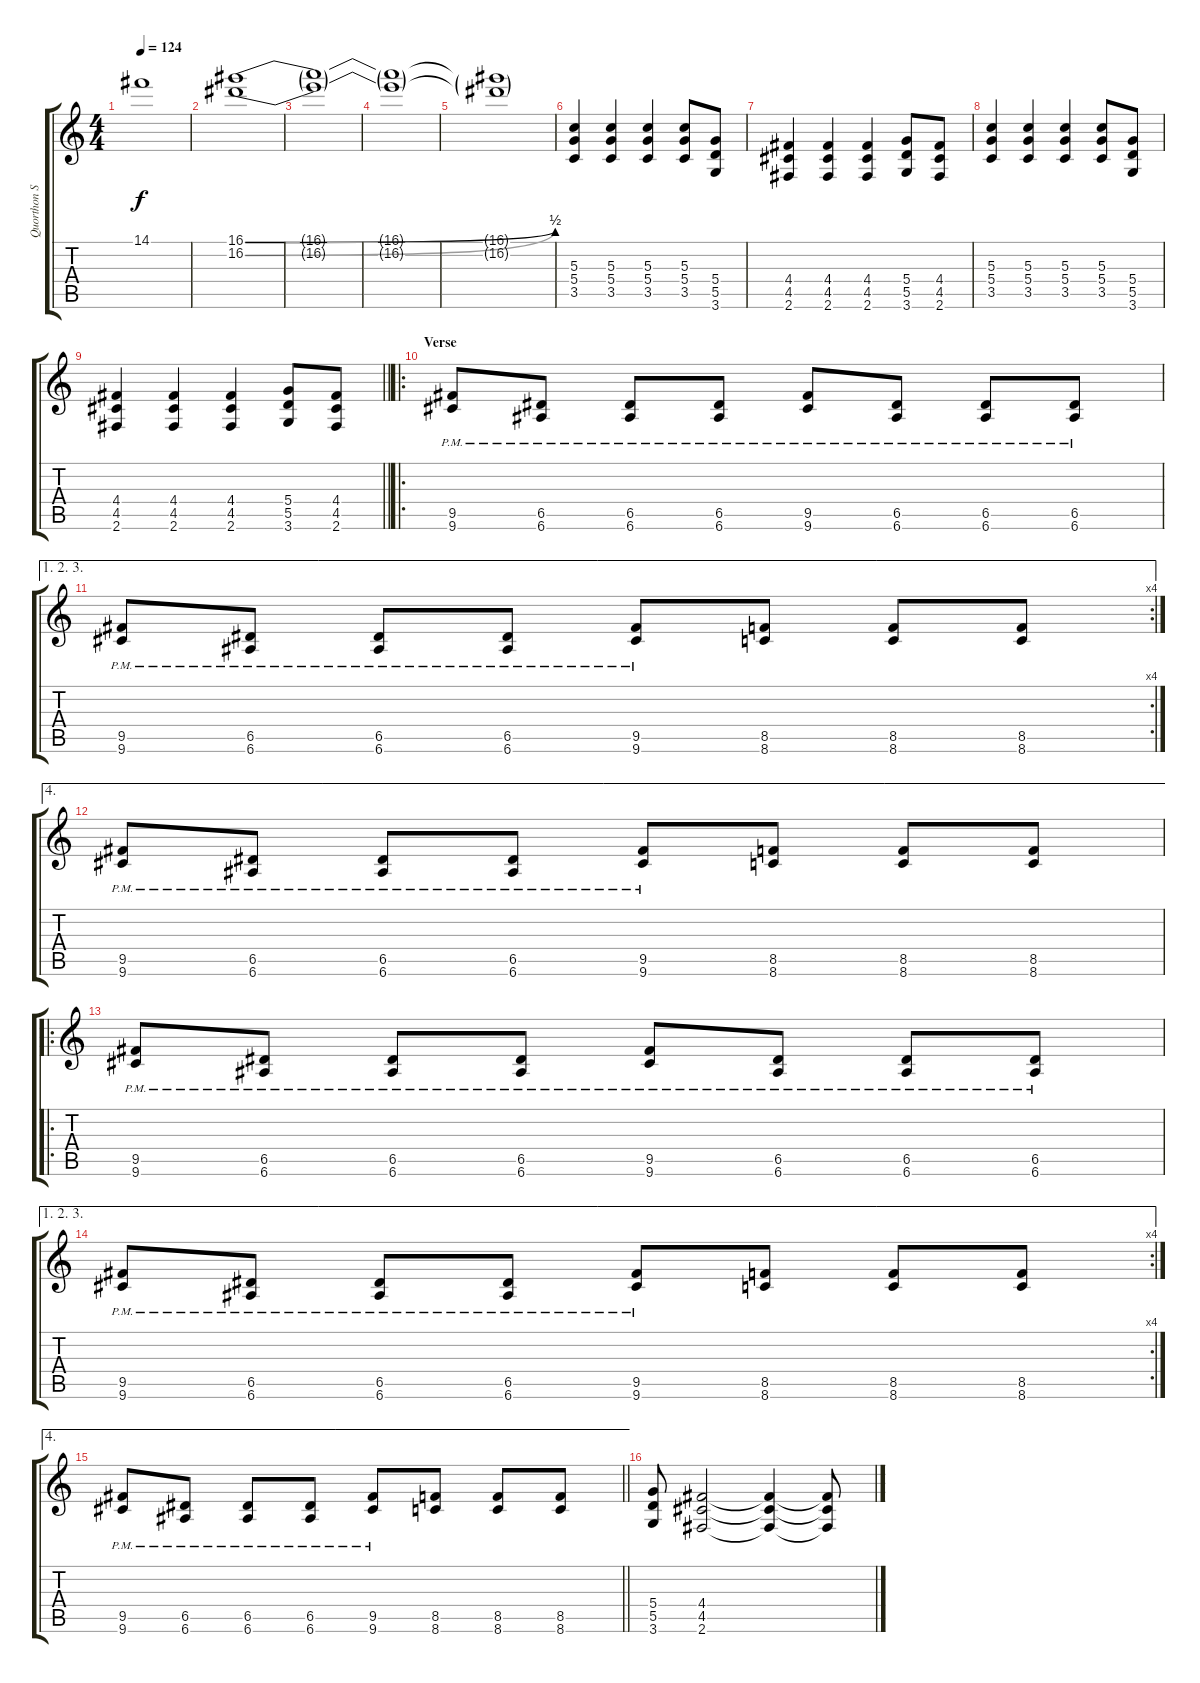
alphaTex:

\track ("Quorthon Seth" "Quorthon S") {instrument distortionguitar}
\staff {score tabs}
\tuning (E4 B3 G3 D3 A2 E2) {hide}
\ts (4 4)
\tempo 124
\clef g2
\ks c
14.1{t}.1{dy f} |
(16.1{be (bend 0 0 60 2)} 16.2{be (bend 0 0 60 2)}).1 |
(16.1{t} 16.2{t}).1 |
(16.1{t} 16.2{t}).1 |
(16.1{t} 16.2{t}).1 |
(5.3 5.4 3.5).4 (5.3 5.4 3.5).4 (5.3 5.4 3.5).4 (5.3 5.4 3.5).8 (5.4 5.5 3.6).8 |
(4.4 4.5 2.6).4 (4.4 4.5 2.6).4 (4.4 4.5 2.6).4 (5.4 5.5 3.6).8 (4.4 4.5 2.6).8 |
(5.3 5.4 3.5).4 (5.3 5.4 3.5).4 (5.3 5.4 3.5).4 (5.3 5.4 3.5).8 (5.4 5.5 3.6).8 |
\barLineRight lightlight
(4.4 4.5 2.6).4 (4.4 4.5 2.6).4 (4.4 4.5 2.6).4 (5.4 5.5 3.6).8 (4.4 4.5 2.6).8 |
\ro
\section ("" "Verse")
(9.5{pm} 9.6{pm}).8 (6.5 6.6{pm}).8 (6.5{pm} 6.6{pm}).8 (6.5{pm} 6.6{pm}).8 (9.5{pm} 9.6{pm}).8 (6.5{pm} 6.6{pm}).8 (6.5{pm} 6.6{pm}).8 (6.5{pm} 6.6{pm}).8 |
\ae (1 2 3)
\rc 4
(9.5{pm} 9.6{pm}).8 (6.5{pm} 6.6{pm}).8 (6.5{pm} 6.6{pm}).8 (6.5{pm} 6.6{pm}).8 (9.5{pm} 9.6{pm}).8 (8.5 8.6).8 (8.5 8.6).8 (8.5 8.6).8 |
\ae 4
(9.5{pm} 9.6{pm}).8 (6.5{pm} 6.6{pm}).8 (6.5{pm} 6.6{pm}).8 (6.5{pm} 6.6{pm}).8 (9.5{pm} 9.6{pm}).8 (8.5 8.6).8 (8.5 8.6).8 (8.5 8.6).8 |
\ro
(9.5{pm} 9.6{pm}).8 (6.5 6.6{pm}).8 (6.5{pm} 6.6{pm}).8 (6.5{pm} 6.6{pm}).8 (9.5{pm} 9.6{pm}).8 (6.5{pm} 6.6{pm}).8 (6.5{pm} 6.6{pm}).8 (6.5{pm} 6.6{pm}).8 |
\ae (1 2 3)
\rc 4
(9.5{pm} 9.6{pm}).8 (6.5{pm} 6.6{pm}).8 (6.5{pm} 6.6{pm}).8 (6.5{pm} 6.6{pm}).8 (9.5{pm} 9.6{pm}).8 (8.5 8.6).8 (8.5 8.6).8 (8.5 8.6).8 |
\ae 4
\barLineRight lightlight
(9.5{pm} 9.6{pm}).8 (6.5{pm} 6.6{pm}).8 (6.5{pm} 6.6).8 (6.5{pm} 6.6{pm}).8 (9.5{pm} 9.6{pm}).8 (8.5 8.6).8 (8.5 8.6).8 (8.5 8.6).8 |
(5.4 5.5 3.6).8 (4.4 4.5 2.6).2 (4.4{t} 4.5{t} 2.6{t}).4 (4.4{t} 4.5{t} 2.6{t}).8
